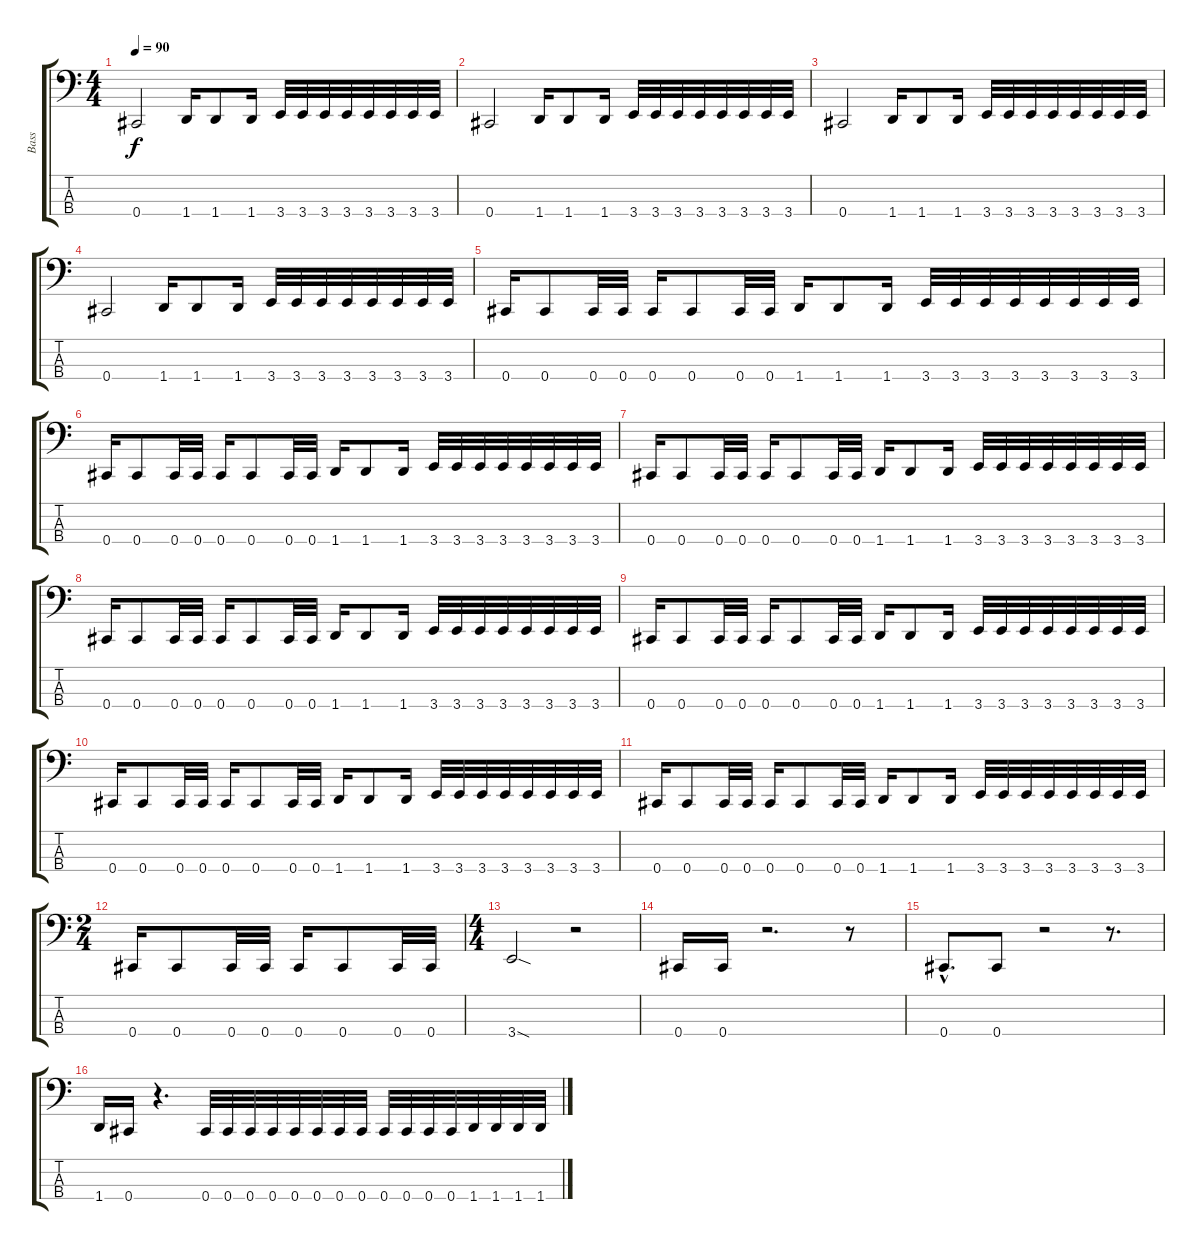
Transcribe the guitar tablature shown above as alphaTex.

\track ("Bass" "Bass") {instrument electricbassfinger}
\staff {score tabs}
\tuning (E2 B1 Gb1 Db1) {hide}
\ts (4 4)
\tempo 90
\clef f4
\ks c
0.4.2{dy f instrument electricbassfinger} 1.4.16 1.4.8 1.4.16 3.4.32 3.4.32 3.4.32 3.4.32 3.4.32 3.4.32 3.4.32 3.4.32 |
0.4.2 1.4.16 1.4.8 1.4.16 3.4.32 3.4.32 3.4.32 3.4.32 3.4.32 3.4.32 3.4.32 3.4.32 |
0.4.2 1.4.16 1.4.8 1.4.16 3.4.32 3.4.32 3.4.32 3.4.32 3.4.32 3.4.32 3.4.32 3.4.32 |
0.4.2 1.4.16 1.4.8 1.4.16 3.4.32 3.4.32 3.4.32 3.4.32 3.4.32 3.4.32 3.4.32 3.4.32 |
0.4.16 0.4.8 0.4.32 0.4.32 0.4.16 0.4.8 0.4.32 0.4.32 1.4.16 1.4.8 1.4.16 3.4.32 3.4.32 3.4.32 3.4.32 3.4.32 3.4.32 3.4.32 3.4.32 |
0.4.16 0.4.8 0.4.32 0.4.32 0.4.16 0.4.8 0.4.32 0.4.32 1.4.16 1.4.8 1.4.16 3.4.32 3.4.32 3.4.32 3.4.32 3.4.32 3.4.32 3.4.32 3.4.32 |
0.4.16 0.4.8 0.4.32 0.4.32 0.4.16 0.4.8 0.4.32 0.4.32 1.4.16 1.4.8 1.4.16 3.4.32 3.4.32 3.4.32 3.4.32 3.4.32 3.4.32 3.4.32 3.4.32 |
0.4.16 0.4.8 0.4.32 0.4.32 0.4.16 0.4.8 0.4.32 0.4.32 1.4.16 1.4.8 1.4.16 3.4.32 3.4.32 3.4.32 3.4.32 3.4.32 3.4.32 3.4.32 3.4.32 |
0.4.16 0.4.8 0.4.32 0.4.32 0.4.16 0.4.8 0.4.32 0.4.32 1.4.16 1.4.8 1.4.16 3.4.32 3.4.32 3.4.32 3.4.32 3.4.32 3.4.32 3.4.32 3.4.32 |
0.4.16 0.4.8 0.4.32 0.4.32 0.4.16 0.4.8 0.4.32 0.4.32 1.4.16 1.4.8 1.4.16 3.4.32 3.4.32 3.4.32 3.4.32 3.4.32 3.4.32 3.4.32 3.4.32 |
0.4.16 0.4.8 0.4.32 0.4.32 0.4.16 0.4.8 0.4.32 0.4.32 1.4.16 1.4.8 1.4.16 3.4.32 3.4.32 3.4.32 3.4.32 3.4.32 3.4.32 3.4.32 3.4.32 |
\ts (2 4)
0.4.16 0.4.8 0.4.32 0.4.32 0.4.16 0.4.8 0.4.32 0.4.32 |
\ts (4 4)
3.4{sod}.2 r.2 |
0.4.16 0.4.16 r.2{d} r.8 |
0.4{hac}.8{d} 0.4.8 r.2 r.8{d} |
1.4.16 0.4.16 r.4{d} 0.4.32 0.4.32 0.4.32 0.4.32 0.4.32 0.4.32 0.4.32 0.4.32 0.4.32 0.4.32 0.4.32 0.4.32 1.4.32 1.4.32 1.4.32 1.4.32
